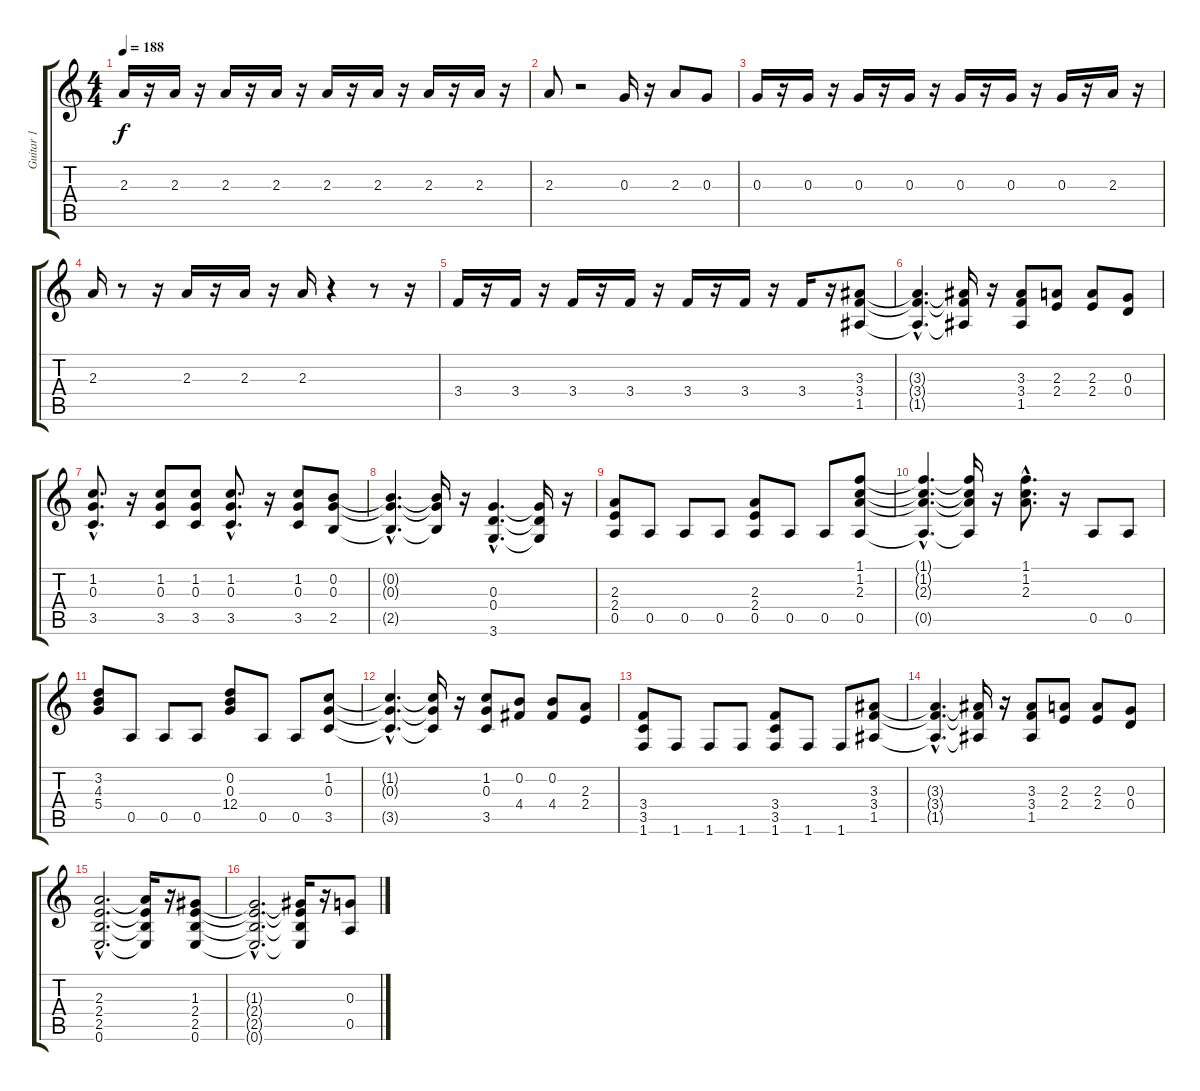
\track ("Guitar 1" "Guitar 1") {instrument distortionguitar}
\staff {score tabs}
\tuning (E4 B3 G3 D3 A2 E2) {hide}
\ts (4 4)
\tempo 188
\clef g2
\ks c
2.3.16{dy f} r.16 2.3.16 r.16 2.3.16 r.16 2.3.16 r.16 2.3.16 r.16 2.3.16 r.16 2.3.16 r.16 2.3.16 r.16 |
2.3.8 r.2 0.3.16 r.16 2.3.8 0.3.8 |
0.3.16 r.16 0.3.16 r.16 0.3.16 r.16 0.3.16 r.16 0.3.16 r.16 0.3.16 r.16 0.3.16 r.16 2.3.16 r.16 |
2.3.16 r.8 r.16 2.3.16 r.16 2.3.16 r.16 2.3.16 r.4 r.8 r.16 |
3.4.16 r.16 3.4.16 r.16 3.4.16 r.16 3.4.16 r.16 3.4.16 r.16 3.4.16 r.16 3.4.16 r.16 (3.3 3.4 1.5).8 |
(3.3{hac t} 3.4{hac t} 1.5{hac t}).4{d} (3.3{t} 3.4{t} 1.5{t}).16 r.16 (3.3 3.4 1.5).8 (2.3 2.4).8 (2.3 2.4).8 (0.3 0.4).8 |
(1.2{hac} 0.3{hac} 3.5{hac}).8{d} r.16 (1.2 0.3 3.5).8 (1.2 0.3 3.5).8 (1.2{hac} 0.3{hac} 3.5{hac}).8{d} r.16 (1.2 0.3 3.5).8 (0.2 0.3 2.5).8 |
(0.2{hac t} 0.3{hac t} 2.5{hac t}).4{d} (0.2{t} 0.3{t} 2.5{t}).16 r.16 (0.3{hac} 0.4{hac} 3.6{hac}).4{d} (0.3{t} 0.4{t} 3.6{t}).16 r.16 |
(2.3 2.4 0.5).8 0.5.8 0.5.8 0.5.8 (2.3 2.4 0.5).8 0.5.8 0.5.8 (1.1 1.2 2.3 0.5).8 |
(1.1{hac t} 1.2{hac t} 2.3{hac t} 0.5{hac t}).4{d} (1.1{t} 1.2{t} 2.3{t} 0.5{t}).16 r.16 (1.1{hac} 1.2{hac} 2.3{hac}).8{d} r.16 0.5.8 0.5.8 |
(3.2 4.3 5.4).8 0.5.8 0.5.8 0.5.8 (0.2 0.3 12.4).8 0.5.8 0.5.8 (1.2 0.3 3.5).8 |
(1.2{hac t} 0.3{hac t} 3.5{hac t}).4{d} (1.2{t} 0.3{t} 3.5{t}).16 r.16 (1.2 0.3 3.5).8 (0.2 4.4).8 (0.2 4.4).8 (2.3 2.4).8 |
(3.4 3.5 1.6).8 1.6.8 1.6.8 1.6.8 (3.4 3.5 1.6).8 1.6.8 1.6.8 (3.3 3.4 1.5).8 |
(3.3{hac t} 3.4{hac t} 1.5{hac t}).4{d} (3.3{t} 3.4{t} 1.5{t}).16 r.16 (3.3 3.4 1.5).8 (2.3 2.4).8 (2.3 2.4).8 (0.3 0.4).8 |
(2.3{hac} 2.4{hac} 2.5{hac} 0.6{hac}).2{d} (2.3{t} 2.4{t} 2.5{t} 0.6{t}).16 r.16 (1.3 2.4 2.5 0.6).8 |
(1.3{hac t} 2.4{hac t} 2.5{hac t} 0.6{hac t}).2{d} (1.3{t} 2.4{t} 2.5{t} 0.6{t}).16 r.16 (0.3 0.5).8
